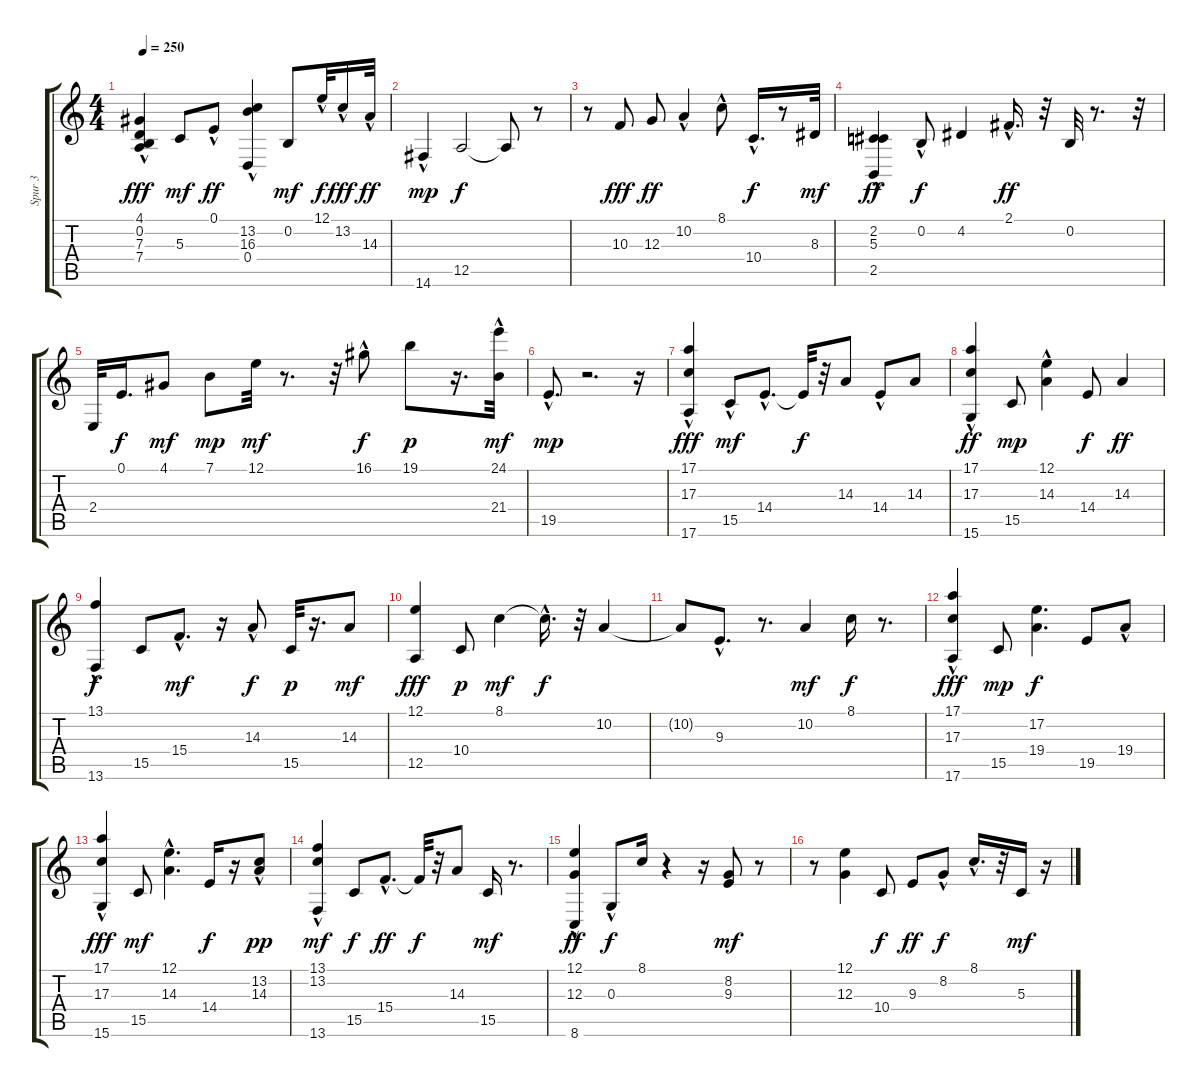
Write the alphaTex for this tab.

\track ("Spur 3" "Spur 3") {instrument electricpiano1}
\staff {score tabs}
\tuning (E4 B3 G3 D3 A2 E2) {hide}
\ts (4 4)
\tempo 250
\clef g2
\ks c
(4.1{hac} 0.2 7.3{hac} 7.4{hac}).4{dy fff} 5.3.8{dy mf} 0.1{hac}.8{dy ff} (13.2 16.3 0.4{hac}).4 0.2.8{dy mf} 12.1{hac}.32{dy f} 13.2{hac}.16{dy fff} 14.3{hac}.32{dy ff} |
14.6{hac}.4{dy mp} 12.5.2{dy f} 12.5{t}.8 r.8 |
r.8 10.3.8{dy fff} 12.3.8{dy ff} 10.2{hac}.4 8.1{hac}.8 10.4{hac}.16{d dy f} r.8 8.3.32{dy mf} |
(2.2{hac} 5.3 2.5{hac}).4{dy ff} 0.2{hac}.8{dy f} 4.2.4 2.1{hac}.16{d dy ff} r.32 0.2.32 r.8{d} r.32 |
2.4.32 0.1.16{d dy f} 4.1.8{dy mf} 7.1.8{dy mp} 12.1.32{dy mf} r.8{d} r.32 16.1{hac}.8{dy f} 19.1.8{dy p} r.16{d} (24.1{hac} 21.4{hac}).32{dy mf} |
19.5{hac}.8{d dy mp} r.2{d} r.16 |
(17.1{hac} 17.3{hac} 17.6{hac}).4{dy fff} 15.5{hac}.8{dy mf} 14.4{hac}.8{d} 14.4{t}.32{dy f} r.32 14.3.8 14.4{hac}.8 14.3.8 |
(17.1{hac} 17.3{hac} 15.6{hac}).4{dy ff} 15.5.8{dy mp} (12.1{hac} 14.3).4 14.4.8{dy f} 14.3.4{dy ff} |
(13.1{hac} 13.6).4{dy f} 15.5.8 15.4{hac}.8{d dy mf} r.16 14.3{hac}.8{dy f} 15.5.32{dy p} r.16{d} 14.3.8{dy mf} |
(12.1 12.5).4{dy fff} 10.4.8{dy p} 8.1.4{dy mf} 8.1{hac t}.16{d dy f} r.32 10.2.4 |
10.2{t}.8 9.3{hac}.8{d} r.8{d} 10.2.4{dy mf} 8.1.16{dy f} r.8{d} |
(17.1{hac} 17.3 17.6{hac}).4{dy fff} 15.5.8{dy mp} (17.2 19.4).4{d dy f} 19.5.8 19.4{hac}.8 |
(17.1 17.3{hac} 15.6{hac}).4{dy fff} 15.5.8{dy mf} (12.1 14.3{hac}).4{d} 14.4.16{dy f} r.16 (13.2 14.3{hac}).8{dy pp} |
(13.1{hac} 13.2 13.6).4{dy mf} 15.5.8{dy f} 15.4{hac}.8{d dy ff} 15.4{t}.32{dy f} r.32 14.3.8 15.5.16{dy mf} r.8{d} |
(12.1{hac} 12.3 8.6).4{dy ff} 0.3{hac}.8{dy f} 8.1.16 r.4 r.16 (8.2 9.3).8{dy mf} r.8 |
r.8 (12.1 12.3).4 10.4.8{dy f} 9.3.8{dy ff} 8.2{hac}.8{dy f} 8.1{hac}.16{d} r.32 5.3.16{dy mf} r.16
